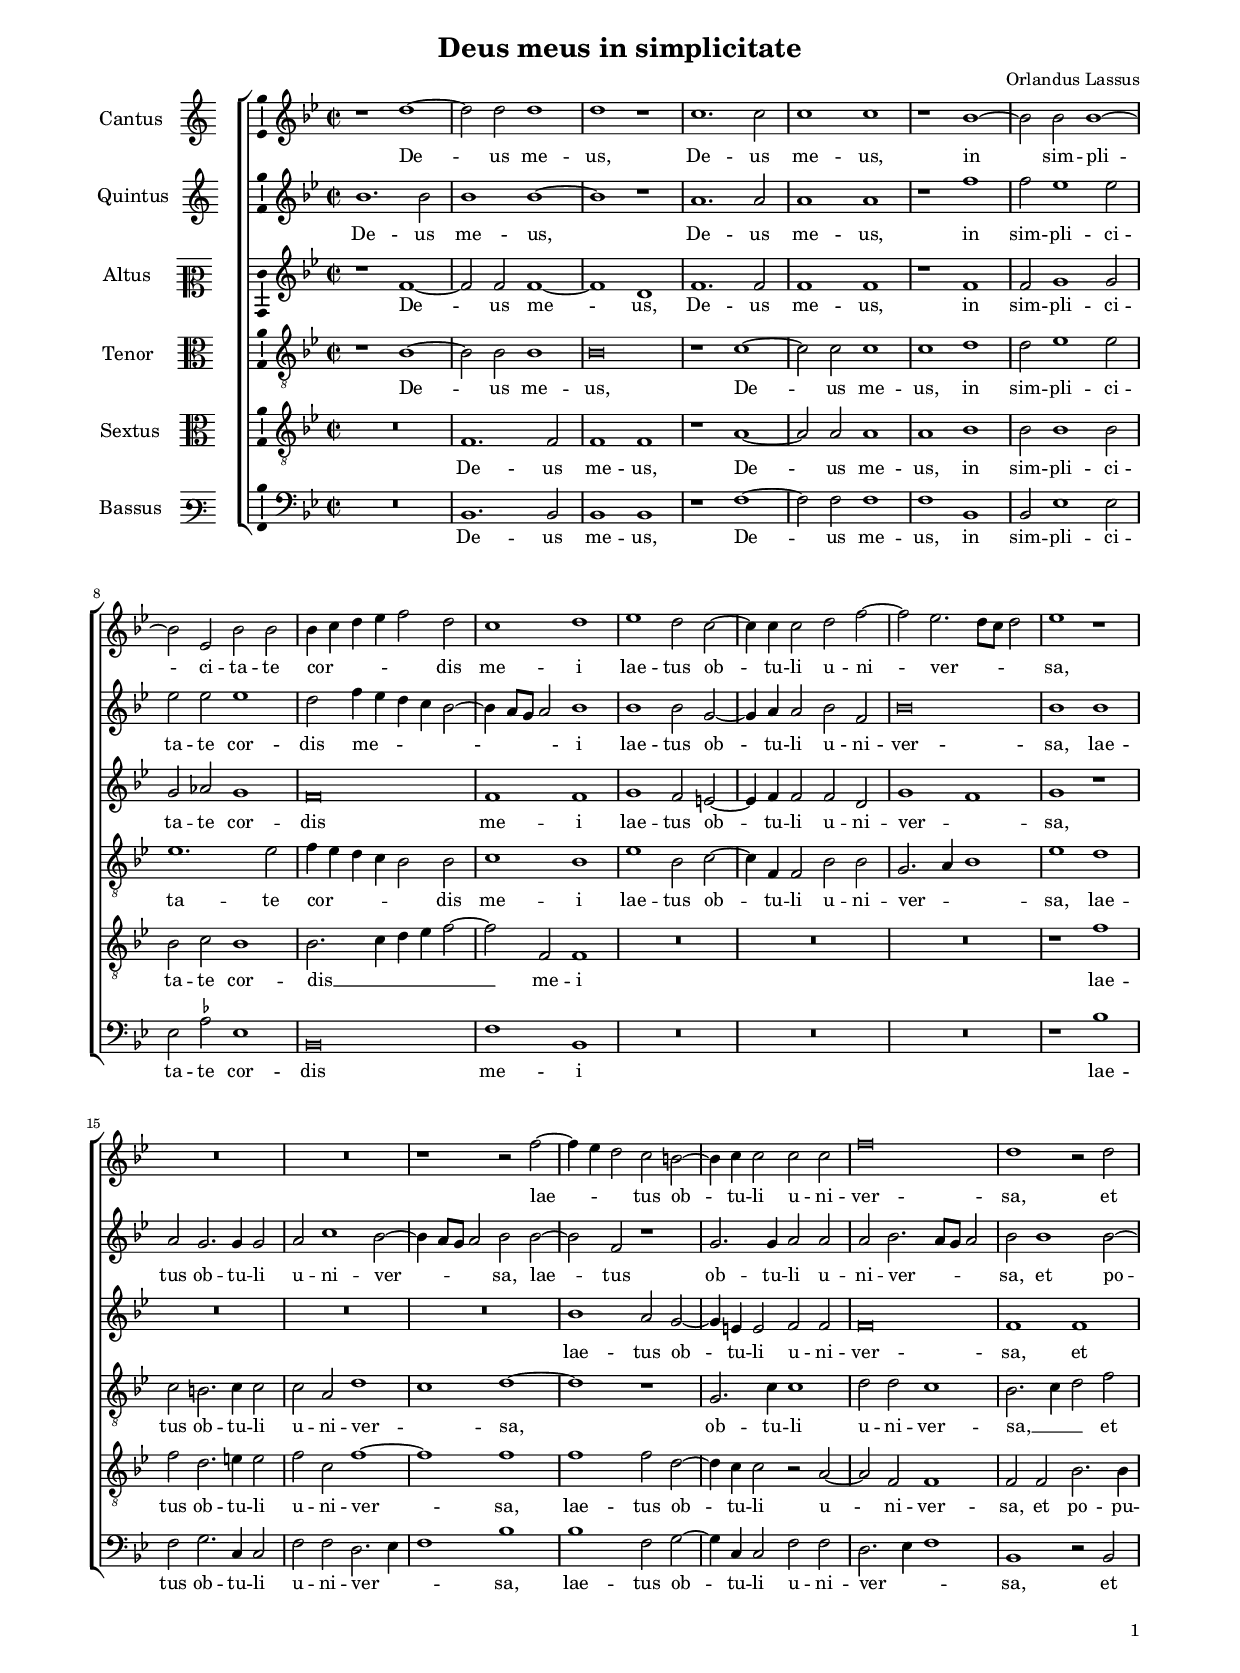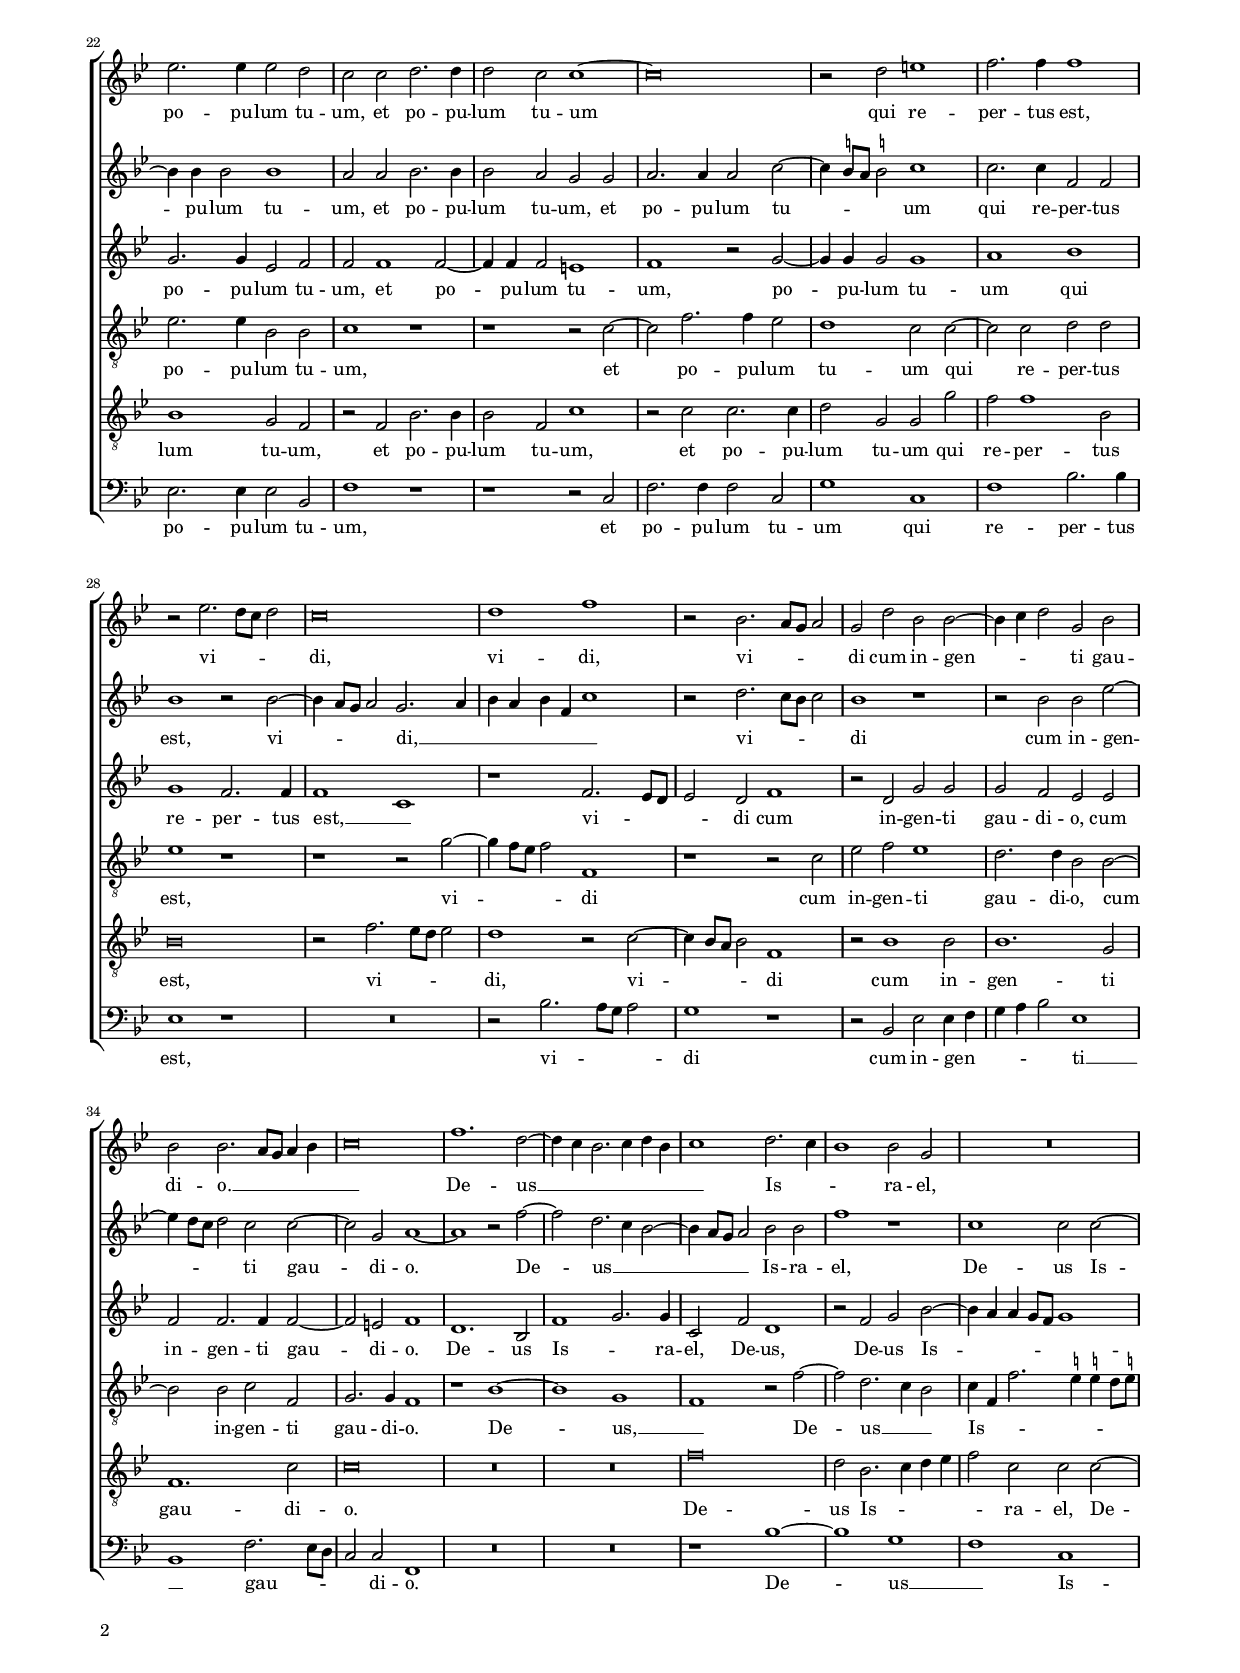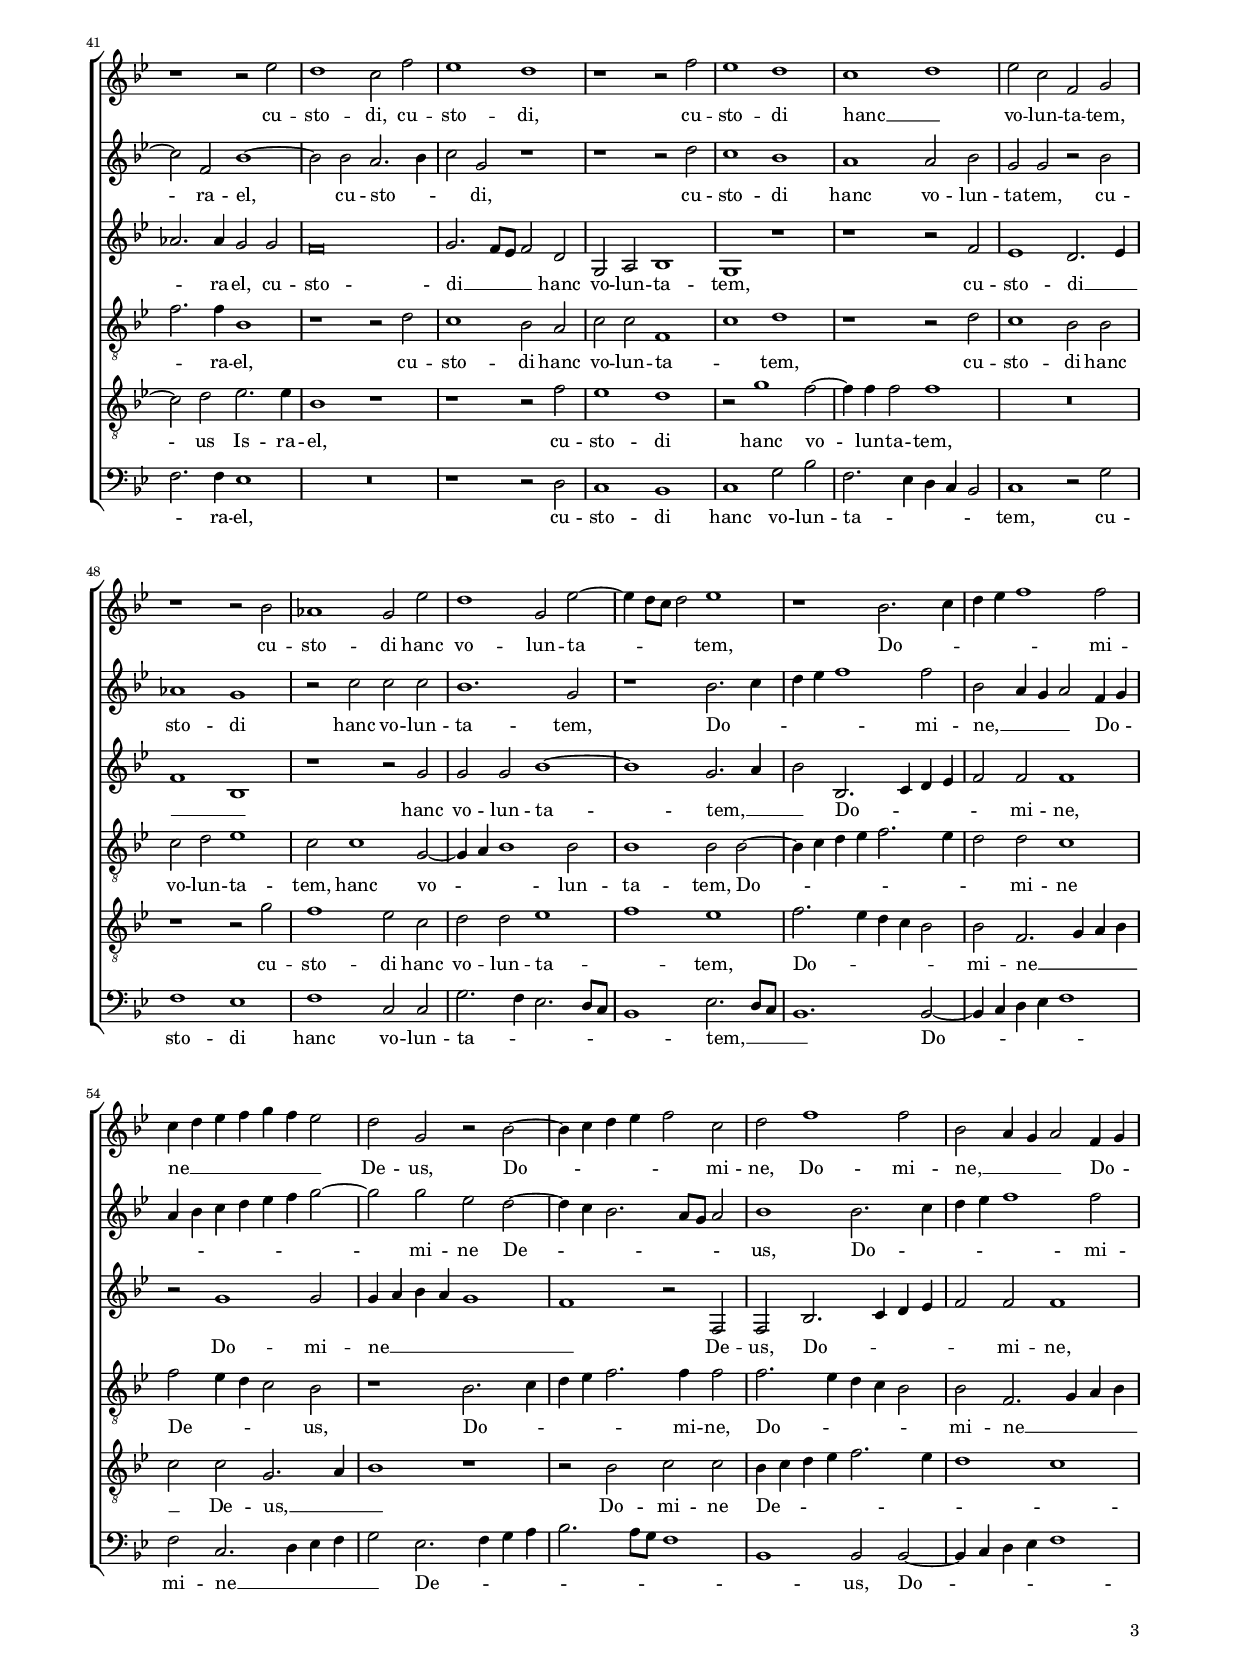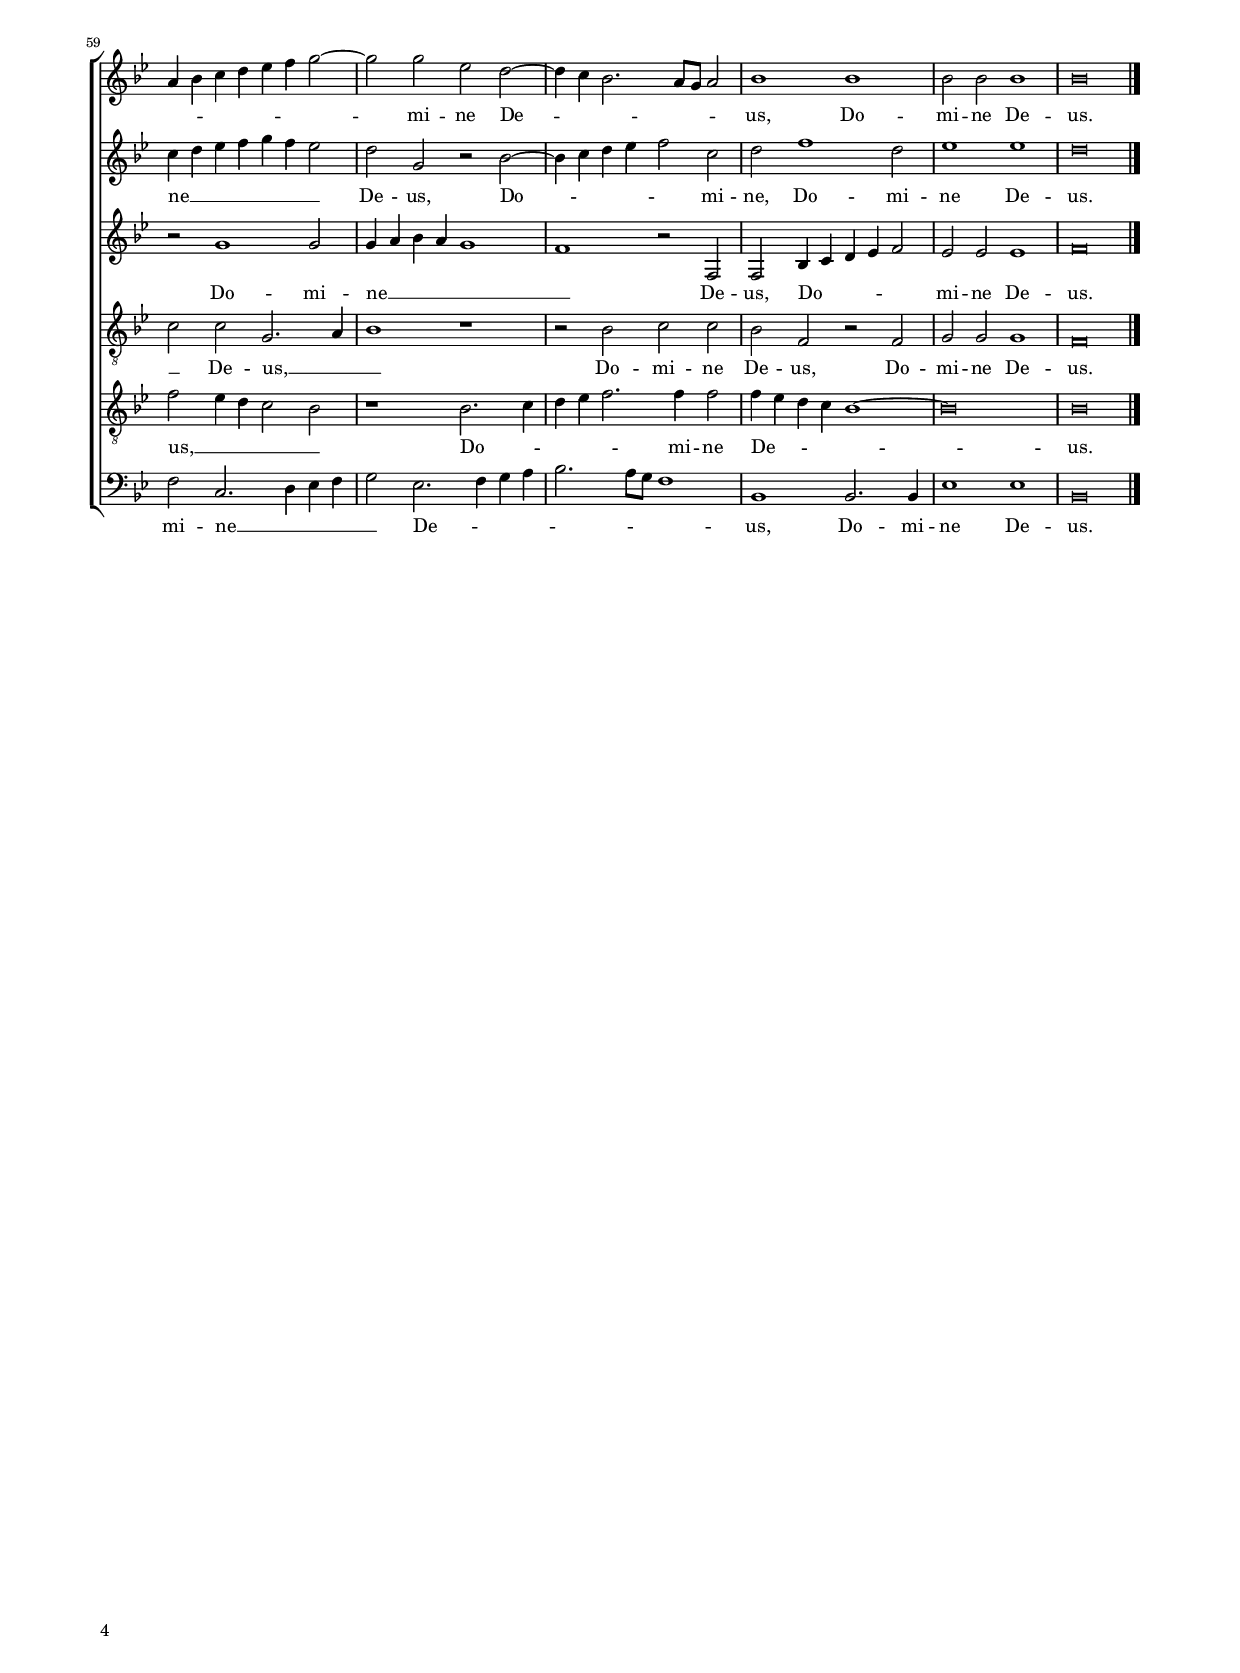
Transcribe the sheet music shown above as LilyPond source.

\header
{
  title="Deus meus in simplicitate"
  composer="Orlandus Lassus"
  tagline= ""
}

\version "2.20.0"
\language deutsch
#(set-global-staff-size 15)
% #(set-default-paper-size "letter")
#(ly:set-option 'point-and-click #f)


\paper
	{
	top-margin = 1.5 \cm
	bottom-margin = 1 \cm
	left-margin = 1.7 \cm
	right-margin = 1.7 \cm
	ragged-bottom = ##f
	ragged-last-bottom = ##t
	print-page-number = ##f
	system-system-spacing = #'((basic-distance . 17) (minimum-distance . 14) (padding . 5) (strechability . 250))
    oddFooterMarkup=\markup   \fill-line { "" \fromproperty #'page:page-number-string }
    evenFooterMarkup=\markup  \fill-line { \fromproperty #'page:page-number-string "" }
    last-bottom-spacing = #'((basic-distance . 12) (minimum-distance . 7) (padding . 4))
%	systems-per-page = 3
%       page-count = 4
%	min-systems-per-page = 3
	}


ficta = { \once \set suggestAccidentals = ##t }
	
forget = #(define-music-function (music) (ly:music?) #{
	\accidentalStyle forget
	$music
	\accidentalStyle default
	#})



global = {
    % \set Staff.autoBeaming = ##f
	\key c \major
	\time 2/2 \set Score.measureLength = #(ly:make-moment 2/1)
    \set Score.tempoHideNote = ##t
    \tempo 2 = 90
    \skip 1*2*64  \bar "|."
	}
   
incipitcantus = \markup { \score {
	{
	\set Staff.instrumentName = \markup { \fontsize #1 "Cantus" }
	\key c \major
	\clef violin
	s4 \bar ""
	}
	\layout  {
	raggedright = ##t
	indent = 1.6 \cm
	line-width = 2.2 \cm
	\context { \Staff \remove Time_signature_engraver }
	\override Staff.Clef.Y-extent = #'(0 . 0)
	}} \hspace #1 }


incipitsextus = \markup { \score {
	{
	\set Staff.instrumentName = \markup { \fontsize #1 "Quintus" }
	\key c \major
	\clef violin
	s4 \bar ""
	}
	\layout  {
	raggedright = ##t
	indent = 1.6 \cm
	line-width = 2.2 \cm
	\context { \Staff \remove Time_signature_engraver }
	\override Staff.Clef.Y-extent = #'(0 . 0)
	}} \hspace #1 }
      
      
incipitaltus = \markup { \score {
	{
	\set Staff.instrumentName = \markup { \fontsize #1 "Altus" }
	\key c \major
	\clef mezzosoprano
	s4 \bar ""
	}
	\layout  {
	raggedright = ##t
	indent = 1.6 \cm
	line-width = 2.2 \cm
	\context { \Staff \remove Time_signature_engraver }
	\override Staff.Clef.Y-extent = #'(0 . 0)
	}} \hspace #1 }


incipittenor = \markup { \score {
	{
	\set Staff.instrumentName = \markup { \fontsize #1 "Tenor" }
	\key c \major
	\clef alto
	s4 \bar ""
	}
	\layout  {
	raggedright = ##t
	indent = 1.6 \cm
	line-width = 2.2 \cm
	\context { \Staff \remove Time_signature_engraver }
	\override Staff.Clef.Y-extent = #'(0 . 0)
	}} \hspace #1 }
      
      
incipitquintus = \markup { \score {
	{
	\set Staff.instrumentName = \markup { \fontsize #1 "Sextus" }
	\key c \major
	\clef alto
	s4 \bar ""
	}
	\layout  {
	raggedright = ##t
	indent = 1.6 \cm
	line-width = 2.2 \cm
	\context { \Staff \remove Time_signature_engraver }
	\override Staff.Clef.Y-extent = #'(0 . 0)
	}} \hspace #1 }
      
      
incipitbassus = \markup { \score {
	{
	\set Staff.instrumentName = \markup { \fontsize #1 "Bassus" }
	\key c \major
	\clef varbaritone
	s4 \bar ""
	}
	\layout  {
	raggedright = ##t
	indent = 1.6 \cm
	line-width = 2.2 \cm
	\context { \Staff \remove Time_signature_engraver }
	\override Staff.Clef.Y-extent = #'(0 . 0)
	}} \hspace #1 }


cantus =  \relative c''
	{
	r1 e~
	e2 e e1
	e1 r
	d1. d2
%5
	d1 d |
	r1 c~
	c2 c c1~ \break \noPageBreak
	c2 f, c' c
	c4 d e f g2 e
%10
	d1 e |
	f1 e2 d~
	d4 d d2 e g~
	g2 f2. e8 d e2
	f1 r \break \noPageBreak
%15
	R\breve |
	R\breve
	r1 r2 g~
	g4 f e2 d cis~
	cis4 d d2 d d
%20
	g\breve |
	e1 r2 e \pageBreak
	f2. f4 f2 e
	d2 d e2. e4
	e2 d d1~
%25
	d\breve |
	r2 e fis1
	g2. g4 g1 \break \noPageBreak
	r2 f2. e8 d e2
	d\breve
%30
	e1 g |
	r2 c,2. h8 a h2
	a2 e' c c~
	c4 d e2 a, c \break \noPageBreak
    c2 c2. h8 a h4 c
%35
	d\breve |
	g1. e2~
	e4 d c2. d4 e c
	d1 e2. d4
	c1 c2 a
%40
	R\breve | \pageBreak
	r1 r2 f'
	e1 d2 g
	f1 e
	r1 r2 g
%45
	f1 e |
	d1 e
	f2 d g, a \break \noPageBreak
	r1 r2 c
	b1 a2 f'
%50
	e1 a,2 f'~ |
	f4 e8 d e2 f1
	r1 c2. d4
	e4 f g1 g2 \break \noPageBreak
	d4 e f g a g f2
%55
	e2 a, r c~ |
	c4 d e f g2 d
	e2 g1 g2
	c,2 h4 a h2 g4 a \pageBreak
	h4 c d e f g a2~
%60
	a2 a f e~ |
	e4 d c2. h8 a h2
	c1 c
	c2 c c1
	c\breve |
	}


sextus = \relative c''
	{
	c1. c2
	c1 c~
	c1 r
	h1. h2
%5
	h1 h |
	r1 g'
	g2 f1 f2
	f2 f f1
	e2 g4 f e d c2~
%10
	c4 h8 a h2 c1 |
	c1 c2 a~
	a4 h h2 c g
	c\breve
	c1 c
%15
	h2 a2. a4 a2 |
	h2 d1 c2~
	c4 h8 a h2 c c~
	c2 g r1
	a2. a4 h2 h
%20
	h2 c2. h8 a h2 |
	c2 c1 c2~
	c4 c c2 c1
	h2 h c2. c4
	c2 h a a
%25
	h2. h4 h2 d~ |
	d4 \ficta cis8 h \ficta cis!2 d1
	d2. d4 g,2 g
	c1 r2 c~
	c4 h8 a h2 a2. h4
%30
	c4 h c g d'1 |
	r2 e2. d8 c d2
	c1 r
	r2 c c f~
	f4 e8 d e2 d d~
%35
	d2 a h1~ |
	h1 r2 g'~
	g2 e2. d4 c2~
	c4 h8 a h2 c c
	g'1 r
%40
	d1 d2 d~ |
	d2 g, c1~
	c2 c h2. c4
	d2 a r1
	r1 r2 e'
%45
	d1 c |
	h1 h2 c
	a2 a r c
	b1 a
	r2 d d d
%50
	c1. a2 |
	r1 c2. d4
	e4 f g1 g2
	c,2 h4 a h2 g4 a
	h4 c d e f g a2~
%55
	a2 a f e~ |
	e4 d c2. h8 a h2
	c1 c2. d4
	e4 f g1 g2
	d4 e f g a g f2
%60
	e2 a, r c~ |
	c4 d e f g2 d
	e2 g1 e2
	f1 f
	e\breve |
	}


altus =  \relative c'
    {
	r1 g'~
	g2 g g1~
	g1 e
	g1. g2
%5
	g1 g |
	r1 g
	g2 a1 a2
	a2 b a1
	g\breve
%10
	g1 g |
	a1 g2 fis~
	fis4 g g2 g e
	a1 g
	a1 r
%15
	R\breve |
	R\breve
	R\breve
	c1 h2 a~
	a4 fis fis2 g g
%20
	g\breve |
	g1 g
	a2. a4 f2 g
	g2 g1 g2~
	g4 g g2 fis1
%25
	g1 r2 a~ |
	a4 a a2 a1
	h1 c
	a1 g2. g4
	g1 d
%30
	r1 g2. f8 e |
	f2 e g1
	r2 e a a
	a2 g f f
	g2 g2. g4 g2~
%35
	g2 fis g1 |
	e1. c2
	g'1 a2. a4
	d,2 g e1
	r2 g a c~
%40
	c4 h h a8 g a1 |
	b2. b4 a2 a
	g\breve
	a2. g8 f g2 e
	a,2 h c1
%45
	a1 r |
	r1 r2 g'
	f1 e2. f4
	g1 c,
	r1 r2 a'
%50
	a2 a c1~ |
	c1 a2. h4
	c2 c,2. d4 e f
	g2 g g1
	r2 a1 a2
%55
	a4 h c h a1 |
	g1 r2 g,
	g2 c2. d4 e f
	g2 g g1
	r2 a1 a2
%60
	a4 h c h a1 |
	g1 r2 g,
	g2 c4 d e f g2
	f2 f f1
	g\breve |
	}


tenor =  \relative c'
	{
	r1 c~
	c2 c c1
	c\breve
	r1 d~
%5
	d2 d d1  |
	d1 e
	e2 f1 f2
	f1. f2
	g4 f e d c2 c
%10
    d1 c |
	f1 c2 d~
	d4 g, g2 c c
	a2. h4 c1
	f1 e
%15
	d2 cis2. d4 d2 |
	d2 h e1
	d1 e~
	e1 r
	a,2. d4 d1
%20
	e2 e d1 |
	c2. d4 e2 g
	f2. f4 c2 c
	d1 r
	r1 r2 d~
%25
	d2 g2. g4 f2 |
	e1 d2 d~
	d2 d e e
	f1 r
	r1 r2 a~
%30
	a4 g8 f g2 g,1 |
	r1 r2 d'
	f2 g f1
	e2. e4 c2 c~
	c2 c d g,
%35
	a2. a4 g1 |
	r1 c~
	c1 a
	g1 r2 g'~
	g2 e2. d4 c2
%40
	d4 g, g'2. \ficta fis4 \ficta fis! e8 \ficta fis! |
	g2. g4 c,1
	r1 r2 e
	d1 c2 h
	d2 d g,1
%45
	d'1 e |
	r1 r2 e
	d1 c2 c
	d2 e f1
	d2 d1 a2~
%50
	a4 h c1 c2 |
	c1 c2 c~
	c4 d e f g2. f4
	e2 e d1
	g2 f4 e d2 c
%55
	r1 c2. d4 |
	e4 f g2. g4 g2
	g2. f4 e d c2
	c2 g2. a4 h c
	d2 d a2. h4
%60
	c1 r |
	r2 c d d
	c2 g r g
	a2 a a1
	g\breve |
    }


quintus  =  \relative c'
	{
	R\breve
	g1. g2
	g1 g
	r1 h~
%5
	h2 h h1 |
	h1 c
	c2 c1 c2
	c2 d c1
	c2. d4 e f g2~
%10
	g2 g, g1 |
	R\breve
	R\breve
	R\breve
	r1 g'
%15
	g2 e2. fis4 fis2 |
	g2 d g1~
	g1 g
	g1 g2 e~
	e4 d d2 r h~
%20
	h2 g g1 |
	g2 g c2. c4
	c1 a2 g
	r2 g c2. c4
	c2 g d'1
%25
	r2 d d2. d4 |
	e2 a, a a'
	g2 g1 c,2
	c\breve
	r2 g'2. f8 e f2
%30
	e1 r2 d~ |
	d4 c8 h c2 g1
	r2 c1 c2
	c1. a2
	g1. d'2
%35
	d\breve |
	R\breve
	R\breve
	g\breve
	e2 c2. d4 e f
%40
	g2 d d d~ |
	d2 e f2. f4
	c1 r
	r1 r2 g'
	f1 e
%45
	r2 a1 g2~ |
	g4 g g2 g1
	R\breve
	r1 r2 a
	g1 f2 d
%50
	e2 e f1 |
	g1 f
	g2. f4 e d c2
	c2 g2. a4 h c
	d2 d a2. h4
%55
	c1 r |
	r2 c d d
	c4 d e f g2. f4
	e1 d
	g2 f4 e d2 c
%60
	r1 c2. d4 |
	e4 f g2. g4 g2
	g4 f e d c1~
	c\breve
	c\breve |
	}


bassus  =  \relative c
	{
	R\breve
	c1. c2
	c1 c
	r1 g'~
%5
	g2 g g1 |
	g1 c,
	c2 f1 f2
	f2 \ficta b f1
	c\breve
%10
	g'1 c, |
	R\breve
	R\breve
	R\breve
	r1 c'
%15
	g2 a2. d,4 d2 |
	g2 g e2. f4
	g1 c
	c1 g2 a~
	a4 d, d2 g g
%20
	e2. f4 g1 |
	c,1 r2 c
	f2. f4 f2 c
	g'1 r
	r1 r2 d
%25
	g2. g4 g2 d |
	a'1 d,
	g1 c2. c4
	f,1 r
	R\breve
%30
	r2 c'2. h8 a h2 |
	a1 r
	r2 c, f f4 g
	a4 h c2 f,1
	c1 g'2. f8 e
%35
	d2 d g,1 |
	R\breve
	R\breve
	r1 c'~
	c1 a
%40
	g1 d |
	g2. g4 f1
	R\breve
	r1 r2 e
	d1 c
%45
	d1 a'2 c |
	g2. f4 e d c2
	d1 r2 a'
	g1 f
	g1 d2 d
%50
	a'2. g4 f2. e8 d |
	c1 f2. e8 d
	c1. c2~
	c4 d e f g1
	g2 d2. e4 f g
%55
	a2 f2. g4 a h |
	c2. h8 a g1
	c,1 c2 c~
	c4 d e f g1
	g2 d2. e4 f g
%60
	a2 f2. g4 a h |
	c2. h8 a g1
	c,1 c2. c4
	f1 f
	c\breve |
	}


lyricscantus = \lyricmode {
	De -- us me -- us,
    De -- us me -- us,
    in sim -- pli -- ci -- ta -- te cor -- _ _ _ _ dis me -- i
    lae -- tus ob -- tu -- li u -- ni -- ver -- _ _ _ sa,
    lae -- _ _ tus ob -- tu -- li u -- ni -- ver -- sa,
    et po -- pu -- lum tu -- um,
    et po -- pu -- lum tu -- um
    qui re -- per -- tus est,
    vi -- _ _ _ di,
    vi -- di,
    vi -- _ _ _ di
    cum in -- gen -- _ _ ti gau -- di -- o. __ _ _ _ _ _
    De -- us __ _ _ _ _ _ _ Is -- _ _ ra -- el,
    cu -- sto -- di,
    cu -- sto -- di,
    cu -- sto -- di hanc __ _ vo -- lun -- ta -- tem,
    cu -- sto -- di hanc vo -- lun -- ta -- _ _ _ tem,
    Do -- _ _ _ _ mi -- ne __ _ _ _ _ _ _ De -- us,
    Do -- _ _ _ _ mi -- ne,
    Do -- mi -- ne, __ _ _ _
    Do -- _ _ _ _ _ _ _ _ mi -- ne De -- _ _ _ _ _ us,
    Do -- mi -- ne De -- us.
	}


lyricssextus = \lyricmode {
	De -- us me -- us,
    De -- us me -- us,
    in sim -- pli -- ci -- ta -- te cor -- dis me -- _ _ _ _ _ _ _ i
    lae -- tus ob -- tu -- li u -- ni -- ver -- sa,
    lae -- tus ob -- tu -- li u -- ni -- ver -- _ _ _ sa,
    lae -- tus ob -- tu -- li u -- ni -- ver -- _ _ _ sa,
    et po -- pu -- lum tu -- um,
    et po -- pu -- lum tu -- um,
    et po -- pu -- lum tu -- _ _ _ um
    qui re -- per -- tus est,
    vi -- _ _ _ di, __ _ _ _ _ _ _
    vi -- _ _ _ di
    cum in -- gen -- _ _ _ ti gau -- di -- o.
    De -- us __ _ _ _ _ _ Is -- ra -- el,
    De -- us Is -- ra -- el,
    cu -- sto -- _ _ di,
    cu -- sto -- di hanc vo -- lun -- ta -- tem,
    cu -- sto -- di hanc vo -- lun -- ta -- tem,
    Do -- _ _ _ _ mi -- ne, __ _ _ _
    Do -- _ _ _ _ _ _ _ _ mi -- ne De -- _ _ _ _ _ us,
    Do -- _ _ _ _ mi -- ne __ _ _ _ _ _ _ De -- us,
    Do -- _ _ _ _ mi -- ne,
    Do -- mi -- ne De -- us.
	}


lyricsaltus = \lyricmode {
	De -- us me -- us,
    De -- us me -- us,
    in sim -- pli -- ci -- ta -- te cor -- dis me -- i
    lae -- tus ob -- tu -- li u -- ni -- ver -- _ sa,
    lae -- tus ob -- tu -- li u -- ni -- ver -- sa,
    et po -- pu -- lum tu -- um,
    et po -- pu -- lum tu -- um,
    po -- pu -- lum tu -- um
    qui re -- per -- tus est, __ _
    vi -- _ _ _ di
    cum in -- gen -- ti gau -- di -- o,
    cum in -- gen -- ti gau -- di -- o.
    De -- us Is -- _ ra -- el,
    De -- us,
    De -- us Is -- _ _ _ _ _ _ ra -- el,
    cu -- sto -- di __ _ _ _ hanc vo -- lun -- ta -- tem,
    cu -- sto -- di __ _ _ _ hanc vo -- lun -- ta -- tem, __ _ _
    Do -- _ _ _ _ mi -- ne,
    Do -- mi -- ne __ _ _ _ _ _ De -- us,
    Do -- _ _ _ _ mi -- ne,
    Do -- mi -- ne __ _ _ _ _ _ De -- us,
    Do -- _ _ _ _ mi -- ne De -- us.
	}
	

lyricstenor = \lyricmode {
	De -- us me -- us,
    De -- us me -- us,
    in sim -- pli -- ci -- ta -- te cor -- _ _ _ _ dis me -- i
    lae -- tus ob -- tu -- li u -- ni -- ver -- _ _ sa,
    lae -- tus ob -- tu -- li u -- ni -- ver -- _ sa,
    ob -- tu -- li u -- ni -- ver -- sa, __ _ _
    et po -- pu -- lum tu -- um,
    et po -- pu -- lum tu -- um
    qui re -- per -- tus est,
    vi -- _ _ _ di
    cum in -- gen -- ti gau -- di -- o,
    cum in -- gen -- ti gau -- di -- o.
    De -- us, __ _
    De -- us __ _ _ Is -- _ _ _ _ _ _ _ ra -- el,
    cu -- sto -- di hanc vo -- lun -- ta -- _ tem,
    cu -- sto -- di hanc vo -- lun -- ta -- tem,
    hanc vo -- _ _ lun -- ta -- tem,
    Do -- _ _ _ _ _ _ mi -- ne De -- _ _ _ us,
    Do -- _ _ _ _ mi -- ne,
    Do -- _ _ _ _ mi -- ne __ _ _ _ _ De -- us, __ _ _
    Do -- mi -- ne De -- us,
    Do -- mi -- ne De -- us.
	}


lyricsquintus = \lyricmode {
	De -- us me -- us,
    De -- us me -- us,
    in sim -- pli -- ci -- ta -- te cor -- dis __ _ _ _ _ me -- i
    lae -- tus ob -- tu -- li u -- ni -- ver -- sa,
    lae -- tus ob -- tu -- li u -- ni -- ver -- sa,
    et po -- pu -- lum tu -- um,
    et po -- pu -- lum tu -- um,
    et po -- pu -- lum tu -- um
    qui re -- per -- tus est,
    vi -- _ _ _ di,
    vi -- _ _ _ di
    cum in -- gen -- ti gau -- di -- o.
    De -- us Is -- _ _ _ _ ra -- el,
    De -- us Is -- ra -- el,
    cu -- sto -- di hanc vo -- lun -- ta -- tem,
    cu -- sto -- di hanc vo -- lun -- ta -- _ tem,
    Do -- _ _ _ _ mi -- ne __ _ _ _ _ De -- us, __ _ _
    Do -- mi -- ne De -- _ _ _ _ _ _ _ us, __ _ _ _ _
    Do -- _ _ _ _ mi -- ne De -- _ _ _ _ us.
	}


lyricsbassus = \lyricmode {
	De -- us me -- us,
    De -- us me -- us,
    in sim -- pli -- ci -- ta -- te cor -- dis me -- i
    lae -- tus ob -- tu -- li u -- ni -- ver -- _ _ sa,
    lae -- tus ob -- tu -- li u -- ni -- ver -- _ _ sa,
    et po -- pu -- lum tu -- um,
    et po -- pu -- lum tu -- um
    qui re -- per -- tus est,
    vi -- _ _ _ di
    cum in -- gen -- _ _ _ _ ti __ _ gau -- _ _ _ di -- o.
    De -- us __ _ Is -- _ ra -- el,
    cu -- sto -- di hanc vo -- lun -- ta -- _ _ _ _ tem,
    cu -- sto -- di hanc vo -- lun -- ta -- _ _ _ _ _ tem, __ _ _ _
    Do -- _ _ _ _ mi -- ne __ _ _ _ _ De -- _ _ _ _ _ _ _ _ us,
    Do -- _ _ _ _ mi -- ne __ _ _ _ _ De -- _ _ _ _ _ _ _ us,
    Do -- mi -- ne De -- us.
	}


\score
{  
	\transpose c b, {
	\new ChoirStaff \with { \override StaffGrouper.staff-staff-spacing.basic-distance = #12 }
	<<

	\new Staff << \global
	\new Voice="v1" {
		\set Staff.instrumentName=\incipitcantus
		\set Staff.midiInstrument = "reed organ"
		\clef violin
		\cantus }
	\new Lyrics \lyricsto "v1" {\lyricscantus }
	>>


	\new Staff << \global
	\new Voice="v6" {
		\set Staff.instrumentName=\incipitsextus
		\set Staff.midiInstrument = "reed organ"
		\clef violin 
		\sextus}
	\new Lyrics \lyricsto "v6" {\lyricssextus }
	>>


	\new Staff << \global
	\new Voice="v2" {
		\set Staff.instrumentName=\incipitaltus
		\set Staff.midiInstrument = "reed organ"
		\clef violin 
		\altus}
	\new Lyrics \lyricsto "v2" {\lyricsaltus }
	>>


	\new Staff << \global
	\new Voice="v3" {
		\set Staff.instrumentName=\incipittenor
		\set Staff.midiInstrument = "reed organ"
		\clef "G_8"
		\tenor }
	\new Lyrics \lyricsto "v3" {\lyricstenor }
	>>


	\new Staff << \global
	\new Voice="v5" {
		\set Staff.instrumentName=\incipitquintus
		\set Staff.midiInstrument = "reed organ"
		\clef "G_8"
		\quintus}
	\new Lyrics \lyricsto "v5" {\lyricsquintus }
	>>


	\new Staff << \global
	\new Voice="v4" {
		\set Staff.instrumentName=\incipitbassus
		\set Staff.midiInstrument = "reed organ"
		\clef bass 
		\bassus }
	\new Lyrics \lyricsto "v4" {\lyricsbassus}
	>>

	>>
    } % transpose

	\layout
	{
	indent = 2.5 \cm
%	\context { \Lyrics \override VerticalAxisGroup.nonstaff-relatedstaff-spacing.padding = #2 }
%	\context { \Lyrics \override LyricText.font-size = #1 }
	\context { \Staff \override TimeSignature.break-visibility = #end-of-line-invisible }
    \context { \Staff \consists "Ambitus_engraver" }
%	\context { \Voice \override Slur.transparent = ##t }
	\context { \Score \override BarNumber.padding = #2 }
	\context { \Voice \override NoteHead.style = #'baroque }
	}

\midi
	{
	}

}


% EOF
